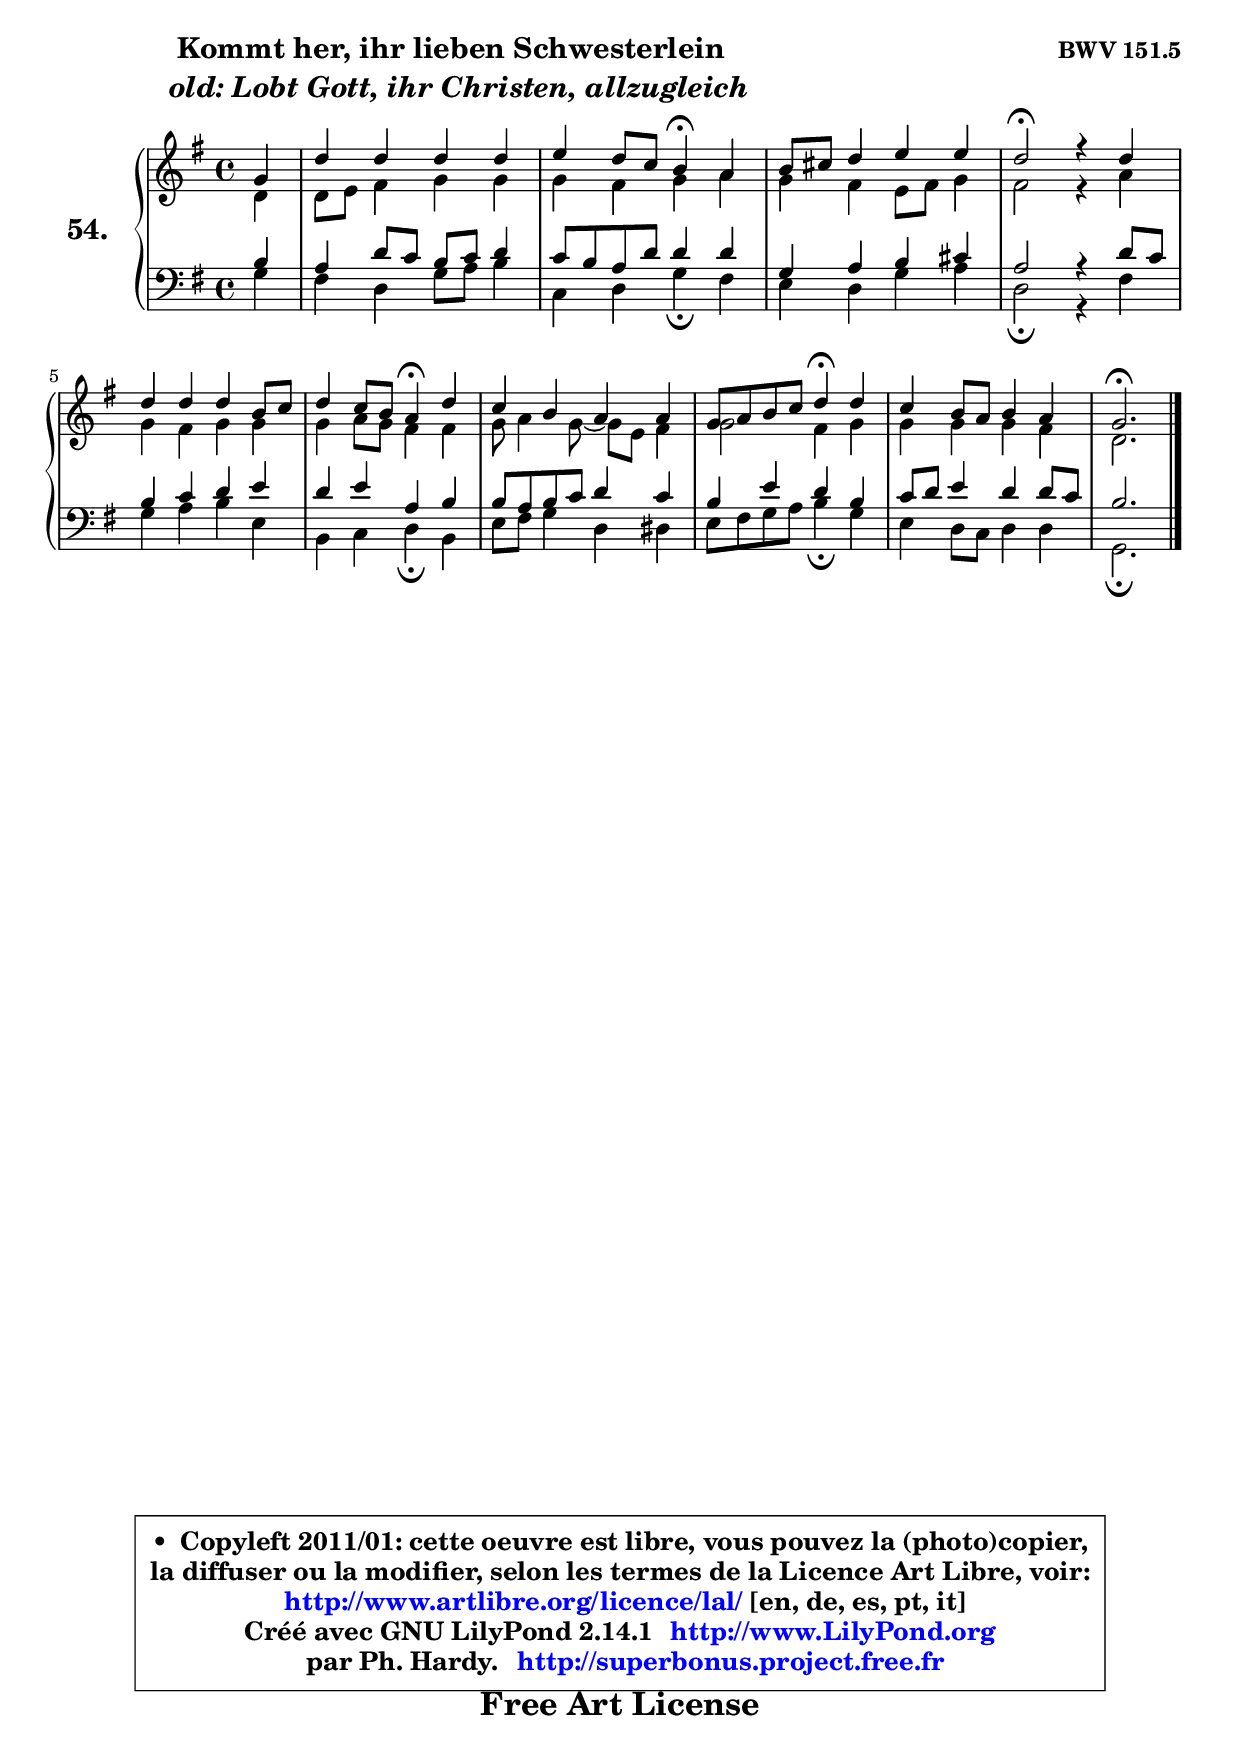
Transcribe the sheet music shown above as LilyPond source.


\version "2.14.1"

    \paper {
%	system-system-spacing #'padding = #0.1
%	score-system-spacing #'padding = #0.1
%	ragged-bottom = ##f
%	ragged-last-bottom = ##f
	}

    \header {
      opus = \markup { \bold "BWV 151.5" }
      piece = \markup { \hspace #9 \fontsize #2 \bold \column \center-align { \line {"Kommt her, ihr lieben Schwesterlein"}
                     \line { \italic "  old: Lobt Gott, ihr Christen, allzugleich"}
                 } }
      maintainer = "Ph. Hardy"
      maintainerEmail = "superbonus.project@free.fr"
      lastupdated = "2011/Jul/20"
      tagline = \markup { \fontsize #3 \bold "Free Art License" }
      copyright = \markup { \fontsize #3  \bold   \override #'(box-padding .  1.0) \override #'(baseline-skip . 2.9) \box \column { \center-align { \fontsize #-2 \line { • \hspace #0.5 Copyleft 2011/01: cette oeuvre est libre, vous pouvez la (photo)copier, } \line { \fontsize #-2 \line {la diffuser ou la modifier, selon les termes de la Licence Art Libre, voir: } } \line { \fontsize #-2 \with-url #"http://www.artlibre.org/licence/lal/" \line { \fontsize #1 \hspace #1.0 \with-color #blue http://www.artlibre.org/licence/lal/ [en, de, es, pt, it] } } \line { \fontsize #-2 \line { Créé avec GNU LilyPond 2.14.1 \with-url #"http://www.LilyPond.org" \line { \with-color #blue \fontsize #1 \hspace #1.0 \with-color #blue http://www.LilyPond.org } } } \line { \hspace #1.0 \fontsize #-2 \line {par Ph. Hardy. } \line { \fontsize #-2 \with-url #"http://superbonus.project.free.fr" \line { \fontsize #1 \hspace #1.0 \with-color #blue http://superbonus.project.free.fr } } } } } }

	  }

  guidemidi = {
        r4 |
        R1 |
        r2 \tempo 4 = 30 r4 \tempo 4 = 78 r4 |
        R1 |
        \tempo 4 = 34 r2 \tempo 4 = 78 r2 |
        R1 |
        r2 \tempo 4 = 30 r4 \tempo 4 = 78 r4 |
        R1 |
        r2 \tempo 4 = 30 r4 \tempo 4 = 78 r4 |
        R1 |
        \tempo 4 = 40 r2. 
	}

  upper = {
	\time 4/4
	\key g \major
	\clef treble
	\partial 4
	\voiceOne
	<< { 
	% SOPRANO
	\set Voice.midiInstrument = "acoustic grand"
	\relative c'' {
        g4 |
        d'4 d d d |
        e4 d8 c b4\fermata a |
        b8 cis d4 e e |
        d2\fermata r4 d4 |
        d4 d d b8 c |
        d4 c8 b a4\fermata d |
        c4 b a a |
        g8 a b c d4\fermata d |
        c4 b8 a b4 a |
        g2.\fermata
        \bar "|."
	} % fin de relative
	}

	\context Voice="1" { \voiceTwo 
	% ALTO
	\set Voice.midiInstrument = "acoustic grand"
	\relative c' {
        d4 |
        d8 e fis4 g g |
        g4 fis g a |
        g4 fis e8 fis g4 |
        fis2 r4 a4 |
        g4 fis g g |
        g4 a8 g fis4 fis |
        g8 a4 g8 ~ g e fis4 |
        g2 fis4 g |
        g4 g g fis |
        d2. 
        \bar "|."
	} % fin de relative
	\oneVoice
	} >>
	}

    lower = {
	\time 4/4
	\key g \major
	\clef bass
	\partial 4
	\voiceOne
	<< { 
	% TENOR
	\set Voice.midiInstrument = "acoustic grand"
	\relative c' {
        b4 |
        a4 d8 c b c d4 |
        c8 b a d d4 d |
        g,4 a b cis |
        a2 r4 d8 c |
        b4 c d e |
        d4 e a, b |
        b8 a b c d4 c |
        b4 e d b |
        c8 d e4 d d8 c |
        b2. 
        \bar "|."
	} % fin de relative
	}
	\context Voice="1" { \voiceTwo 
	% BASS
	\set Voice.midiInstrument = "acoustic grand"
	\relative c' {
        g4 |
        fis4 d g8 a b4 |
        c,4 d g\fermata fis |
        e4 d g a |
        d,2\fermata r4 fis4 |
        g4 a b e, |
        b4 c d\fermata b |
        e8 fis g4 d dis |
        e8 fis g a b4\fermata g |
        e4 d8 c d4 d |
        g,2.\fermata
        \bar "|."
	} % fin de relative
	\oneVoice
	} >>
	}


    \score { 

	\new PianoStaff <<
	\set PianoStaff.instrumentName = \markup { \bold \huge "54." }
	\new Staff = "upper" \upper
	\new Staff = "lower" \lower
	>>

    \layout {
%	ragged-last = ##f
	   }

         } % fin de score

  \score {
    \unfoldRepeats { << \guidemidi \upper \lower >> }
    \midi {
    \context {
     \Staff
      \remove "Staff_performer"
               }

     \context {
      \Voice
       \consists "Staff_performer"
                }

     \context { 
      \Score
      tempoWholesPerMinute = #(ly:make-moment 78 4)
		}
	    }
	}

